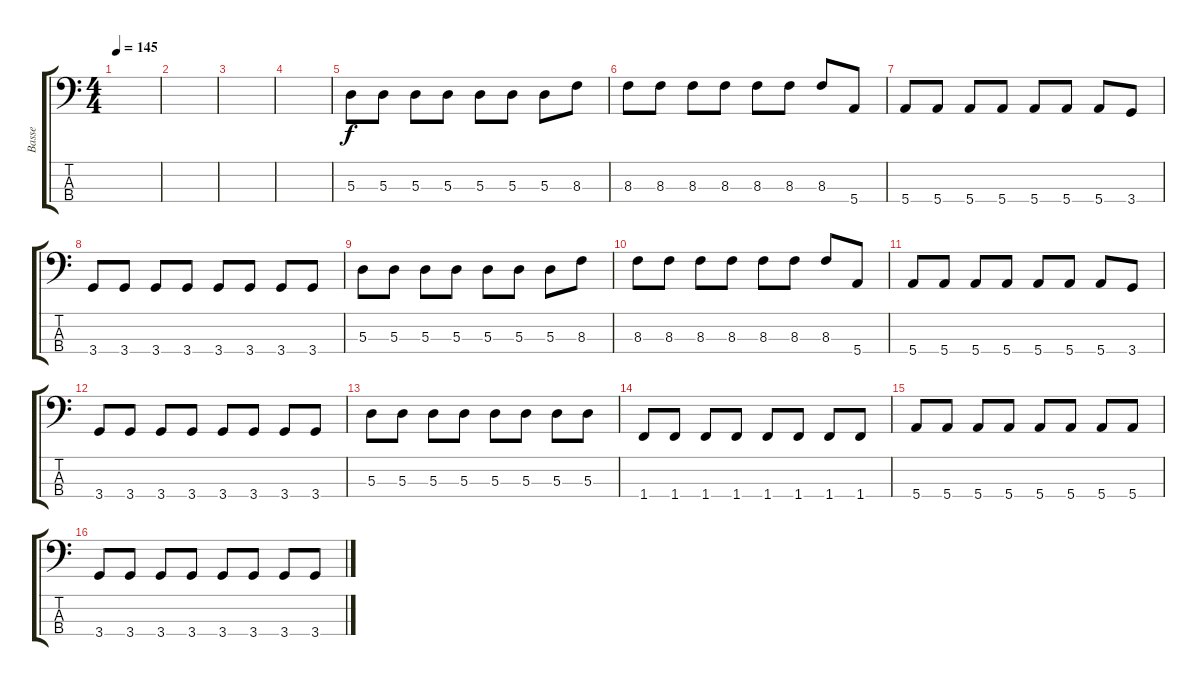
\track ("Basse" "Basse") {instrument electricbassfinger}
\staff {score tabs}
\tuning (G2 D2 A1 E1) {hide}
\ts (4 4)
\tempo 145
\clef f4
\ks c
|
|
|
|
5.3.8 5.3.8 5.3.8 5.3.8 5.3.8 5.3.8 5.3.8 8.3.8 |
8.3.8 8.3.8 8.3.8 8.3.8 8.3.8 8.3.8 8.3.8 5.4.8 |
5.4.8 5.4.8 5.4.8 5.4.8 5.4.8 5.4.8 5.4.8 3.4.8 |
3.4.8 3.4.8 3.4.8 3.4.8 3.4.8 3.4.8 3.4.8 3.4.8 |
5.3.8 5.3.8 5.3.8 5.3.8 5.3.8 5.3.8 5.3.8 8.3.8 |
8.3.8 8.3.8 8.3.8 8.3.8 8.3.8 8.3.8 8.3.8 5.4.8 |
5.4.8 5.4.8 5.4.8 5.4.8 5.4.8 5.4.8 5.4.8 3.4.8 |
3.4.8 3.4.8 3.4.8 3.4.8 3.4.8 3.4.8 3.4.8 3.4.8 |
5.3.8 5.3.8 5.3.8 5.3.8 5.3.8 5.3.8 5.3.8 5.3.8 |
1.4.8 1.4.8 1.4.8 1.4.8 1.4.8 1.4.8 1.4.8 1.4.8 |
5.4.8 5.4.8 5.4.8 5.4.8 5.4.8 5.4.8 5.4.8 5.4.8 |
3.4.8 3.4.8 3.4.8 3.4.8 3.4.8 3.4.8 3.4.8 3.4.8
